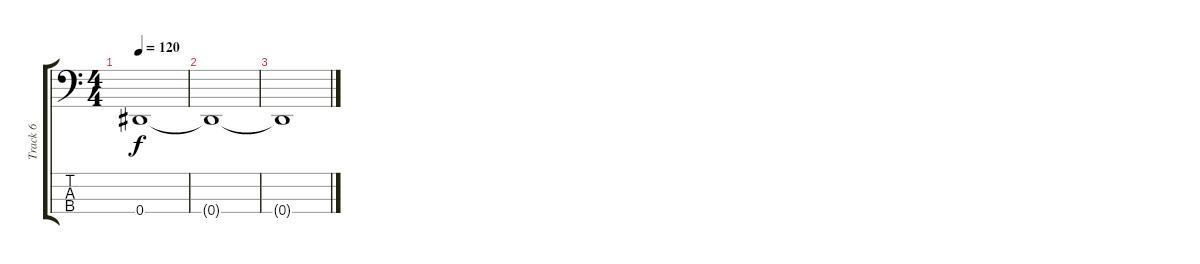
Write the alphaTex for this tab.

\track ("Track 6" "Track 6") {instrument electricbassfinger}
\staff {score tabs}
\tuning (Gb2 Db2 Ab1 Eb1) {hide}
\ts (4 4)
\tempo 120
\clef f4
\ks c
0.4{t}.1{dy f} |
0.4{t}.1 |
0.4{t}.1
